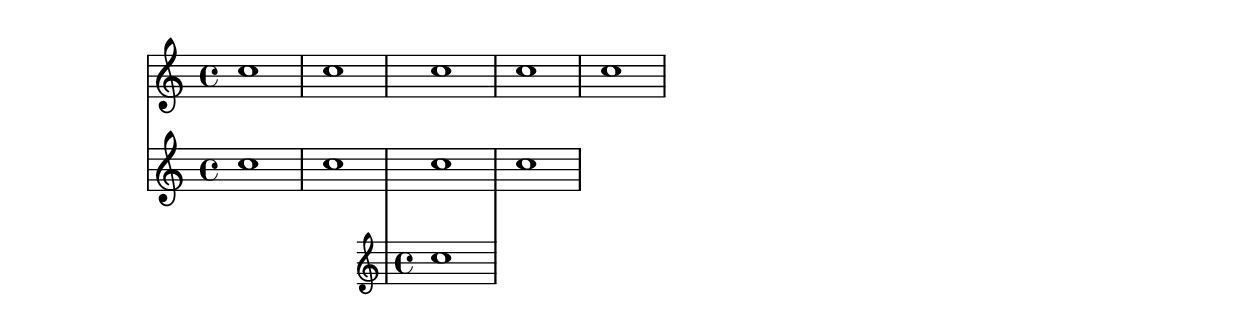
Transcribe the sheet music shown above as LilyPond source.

%{
(Message vers:9)
To: Adrian Mariano <adrian@cam.cornell.edu>
cc: gnu-music-discuss@gnu.org
Subject: Re: Switching from one staff to two staffs 
Reply-To: janneke@gnu.org
In-reply-to: Your message of "Tue, 19 Jan 1999 12:27:10 EST."
             <199901191727.MAA29757@avalanche.cam.cornell.edu> 
Date: Wed, 20 Jan 1999 09:39:22 +0100
From: Jan Nieuwenhuizen <jan@beavis-nt>

On Tuesday, 19 January 1999, Adrian Mariano writes:

> I want to typeset something which starts out with just one staff and then
> harmony comes in and there are two staffs.  I can't figure out how to do
> this.  I get an extra blank staff during the second section (using
> Lily 1.1.15):

There used to be an example called 'multi.ly'...
Try this (we'll include it in pl23/24):

extra-staff.ly:
%}

\score {
	<
		\context Staff=i \notes\relative c''{ c1 c c c c }
		\context StaffGroup=ii \notes\relative c''{ 
			\context Staff=ii
			c1 c
			< \context Staff=ii { c1 } \context Staff=iii { c1 } >
			c
		}
	>
  	\paper {
		linewidth = -1.;
		\translator{
			\ScoreContext

		}
	}
}


\version "1.3.4"; 
